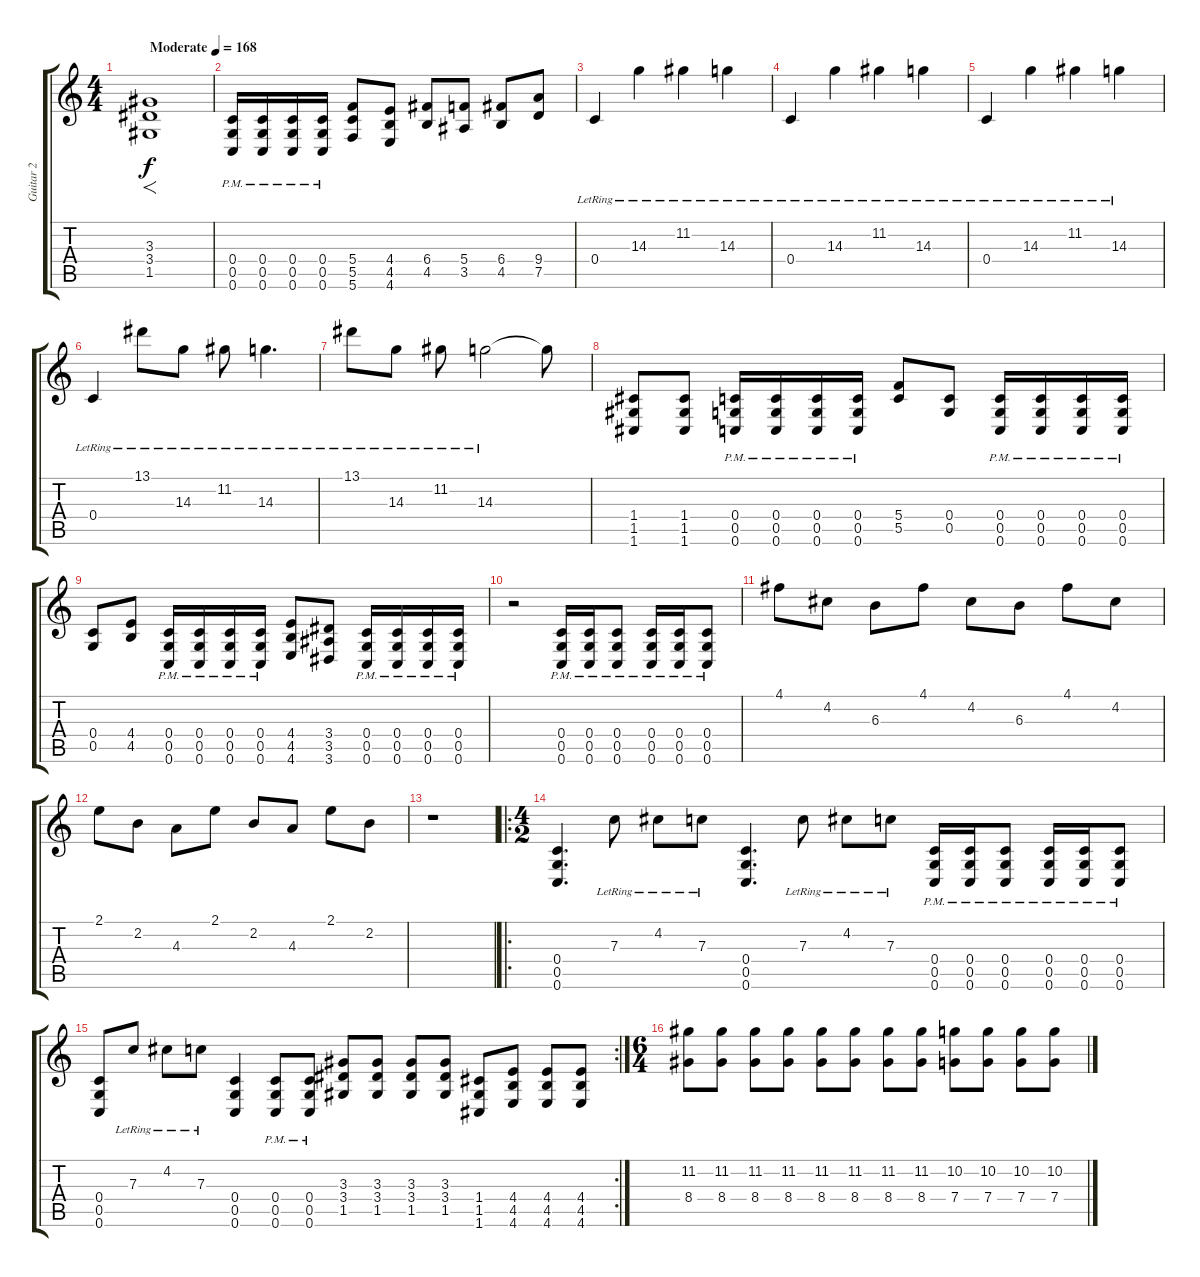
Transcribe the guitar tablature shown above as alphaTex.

\track ("Guitar 2" "Guitar 2") {instrument distortionguitar}
\staff {score tabs}
\tuning (D4 A3 F3 C3 G2 C2) {hide}
\ts (4 4)
\tempo (168 "Moderate")
\clef g2
\ks c
(3.3 3.4 1.5).1{f dy f instrument distortionguitar} |
(0.4 0.5 0.6{pm}).16 (0.4 0.5 0.6{pm}).16 (0.4 0.5 0.6{pm}).16 (0.4 0.5 0.6{pm}).16 (5.4 5.5 5.6).8 (4.4 4.5 4.6).8 (6.4 4.5).8 (5.4 3.5).8 (6.4 4.5).8 (9.4 7.5).8 |
0.4{lr}.4 14.3{lr}.4 11.2{lr}.4 14.3{lr}.4 |
0.4{lr}.4 14.3{lr}.4 11.2{lr}.4 14.3{lr}.4 |
0.4{lr}.4 14.3{lr}.4 11.2{lr}.4 14.3{lr}.4 |
0.4{lr}.4 13.1{lr}.8 14.3{lr}.8 11.2{lr}.8 14.3{lr}.4{d} |
13.1{lr}.8 14.3{lr}.8 11.2{lr}.8 14.3{lr}.2 14.3{t}.8 |
(1.4 1.5 1.6).8 (1.4 1.5 1.6).8 (0.4 0.5 0.6{pm}).16 (0.4 0.5 0.6{pm}).16 (0.4 0.5 0.6{pm}).16 (0.4 0.5 0.6{pm}).16 (5.4 5.5).8 (0.4 0.5).8 (0.4 0.5 0.6{pm}).16 (0.4 0.5 0.6{pm}).16 (0.4 0.5 0.6{pm}).16 (0.4 0.5 0.6{pm}).16 |
(0.4 0.5).8 (4.4 4.5).8 (0.4 0.5 0.6{pm}).16 (0.4 0.5 0.6{pm}).16 (0.4 0.5 0.6{pm}).16 (0.4 0.5 0.6{pm}).16 (4.4 4.5 4.6).8 (3.4 3.5 3.6).8 (0.4 0.5 0.6{pm}).16 (0.4 0.5 0.6{pm}).16 (0.4 0.5 0.6{pm}).16 (0.4 0.5 0.6{pm}).16 |
r.2 (0.4 0.5 0.6{pm}).16 (0.4 0.5 0.6{pm}).16 (0.4 0.5 0.6{pm}).8 (0.4 0.5 0.6{pm}).16 (0.4 0.5 0.6{pm}).16 (0.4 0.5 0.6{pm}).8 |
4.1.8 4.2.8 6.3.8 4.1.8 4.2.8 6.3.8 4.1.8 4.2.8 |
2.1.8 2.2.8 4.3.8 2.1.8 2.2.8 4.3.8 2.1.8 2.2.8 |
r.1 |
\ro
\ts (4 2)
(0.4 0.5 0.6).4{d} 7.3{lr}.8 4.2{lr}.8 7.3{lr}.8 (0.4 0.5 0.6).4{d} 7.3{lr}.8 4.2{lr}.8 7.3{lr}.8 (0.4{pm} 0.5{pm} 0.6{pm}).16 (0.4{pm} 0.5{pm} 0.6{pm}).16 (0.4{pm} 0.5{pm} 0.6{pm}).8 (0.4{pm} 0.5{pm} 0.6{pm}).16 (0.4{pm} 0.5{pm} 0.6{pm}).16 (0.4{pm} 0.5{pm} 0.6{pm}).8 |
\rc 2
(0.4 0.5 0.6).8 7.3{lr}.8 4.2{lr}.8 7.3{lr}.8 (0.4 0.5 0.6).4 (0.4{pm} 0.5{pm} 0.6{pm}).8 (0.4{pm} 0.5{pm} 0.6{pm}).8 (3.3 3.4 1.5).8 (3.3 3.4 1.5).8 (3.3 3.4 1.5).8 (3.3 3.4 1.5).8 (1.4 1.5 1.6).8 (4.4 4.5 4.6).8 (4.4 4.5 4.6).8 (4.4 4.5 4.6).8 |
\ts (6 4)
(11.2 8.4).8 (11.2 8.4).8 (11.2 8.4).8 (11.2 8.4).8 (11.2 8.4).8 (11.2 8.4).8 (11.2 8.4).8 (11.2 8.4).8 (10.2 7.4).8 (10.2 7.4).8 (10.2 7.4).8 (10.2 7.4).8
